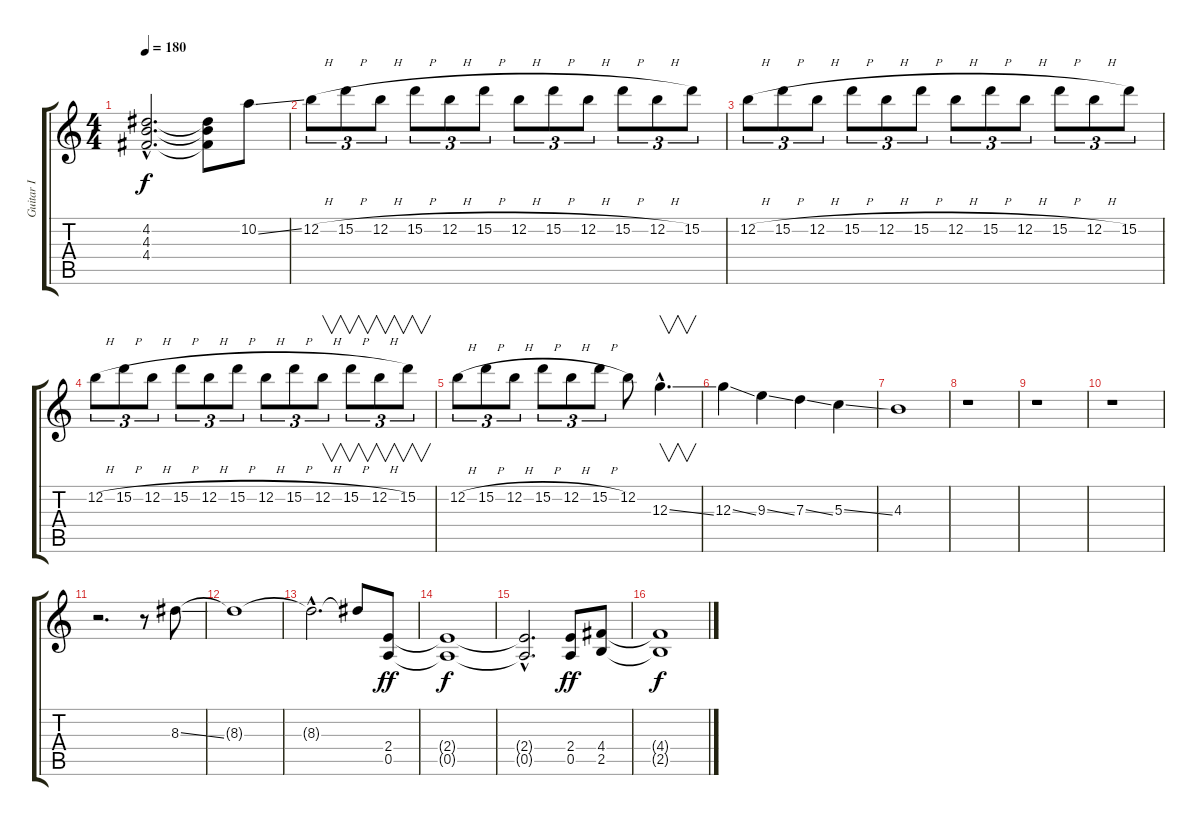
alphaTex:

\track ("Guitar I" "Guitar I") {instrument overdrivenguitar}
\staff {score tabs}
\tuning (E4 B3 G3 D3 A2 E2) {hide}
\ts (4 4)
\tempo 180
\clef g2
\ks c
(4.2{hac t} 4.3{hac t} 4.4{hac t}).2{d dy f} (4.2{t} 4.3{t} 4.4{t}).8 10.2{ss}.8 |
12.2{h}.8{tu (3 2)} 15.2{h}.8{tu (3 2)} 12.2{h}.8{tu (3 2)} 15.2{h}.8{tu (3 2)} 12.2{h}.8{tu (3 2)} 15.2{h}.8{tu (3 2)} 12.2{h}.8{tu (3 2)} 15.2{h}.8{tu (3 2)} 12.2{h}.8{tu (3 2)} 15.2{h}.8{tu (3 2)} 12.2{h}.8{tu (3 2)} 15.2.8{tu (3 2)} |
12.2{h}.8{tu (3 2)} 15.2{h}.8{tu (3 2)} 12.2{h}.8{tu (3 2)} 15.2{h}.8{tu (3 2)} 12.2{h}.8{tu (3 2)} 15.2{h}.8{tu (3 2)} 12.2{h}.8{tu (3 2)} 15.2{h}.8{tu (3 2)} 12.2{h}.8{tu (3 2)} 15.2{h}.8{tu (3 2)} 12.2{h}.8{tu (3 2)} 15.2.8{tu (3 2)} |
12.2{h}.8{tu (3 2)} 15.2{h}.8{tu (3 2)} 12.2{h}.8{tu (3 2)} 15.2{h}.8{tu (3 2)} 12.2{h}.8{tu (3 2)} 15.2{h}.8{tu (3 2)} 12.2{h}.8{tu (3 2)} 15.2{h}.8{tu (3 2)} 12.2{h}.8{v tu (3 2)} 15.2{h}.8{v tu (3 2)} 12.2{h}.8{v tu (3 2)} 15.2.8{v tu (3 2)} |
12.2{h}.8{tu (3 2)} 15.2{h}.8{tu (3 2)} 12.2{h}.8{tu (3 2)} 15.2{h}.8{tu (3 2)} 12.2{h}.8{tu (3 2)} 15.2{h}.8{tu (3 2)} 12.2.8 12.3{ss hac}.4{v d} |
12.3{ss}.4 9.3{ss}.4 7.3{ss}.4 5.3{ss}.4 |
4.3.1 |
r.1 |
r.1 |
r.1 |
r.2{d} r.8 8.3{ss}.8 |
8.3{t}.1 |
8.3{hac t}.2{d} 8.3{t}.8 (2.4 0.5).8{dy ff} |
(2.4{t} 0.5{t}).1{dy f} |
(2.4{hac t} 0.5{hac t}).2{d} (2.4 0.5).8{dy ff} (4.4 2.5).8 |
(4.4{t} 2.5{t}).1{dy f}
